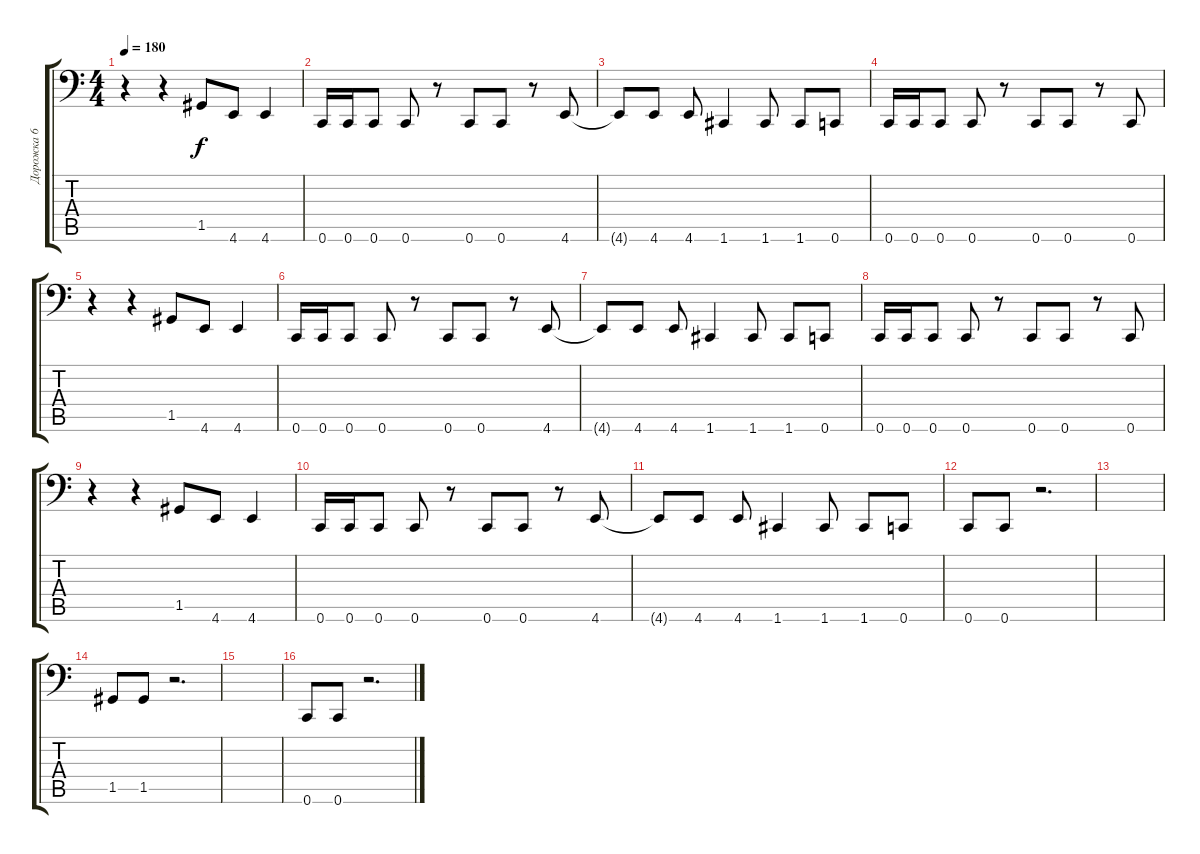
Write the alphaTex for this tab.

\track ("Дорожка 6" "Дорожка 6") {instrument electricbasspick}
\staff {score tabs}
\tuning (D3 A2 F2 C2 G1 C1) {hide}
\ts (4 4)
\tempo 180
\clef f4
\ks c
r.4{dy f} r.4 1.5.8 4.6.8 4.6.4 |
0.6.16 0.6.16 0.6.8 0.6.8 r.8 0.6.8 0.6.8 r.8 4.6.8 |
4.6{t}.8 4.6.8 4.6.8 1.6.4 1.6.8 1.6.8 0.6.8 |
0.6.16 0.6.16 0.6.8 0.6.8 r.8 0.6.8 0.6.8 r.8 0.6.8 |
r.4 r.4 1.5.8 4.6.8 4.6.4 |
0.6.16 0.6.16 0.6.8 0.6.8 r.8 0.6.8 0.6.8 r.8 4.6.8 |
4.6{t}.8 4.6.8 4.6.8 1.6.4 1.6.8 1.6.8 0.6.8 |
0.6.16 0.6.16 0.6.8 0.6.8 r.8 0.6.8 0.6.8 r.8 0.6.8 |
r.4 r.4 1.5.8 4.6.8 4.6.4 |
0.6.16 0.6.16 0.6.8 0.6.8 r.8 0.6.8 0.6.8 r.8 4.6.8 |
4.6{t}.8 4.6.8 4.6.8 1.6.4 1.6.8 1.6.8 0.6.8 |
0.6.8 0.6.8 r.2{d} |
|
1.5.8 1.5.8 r.2{d} |
|
0.6.8 0.6.8 r.2{d}
